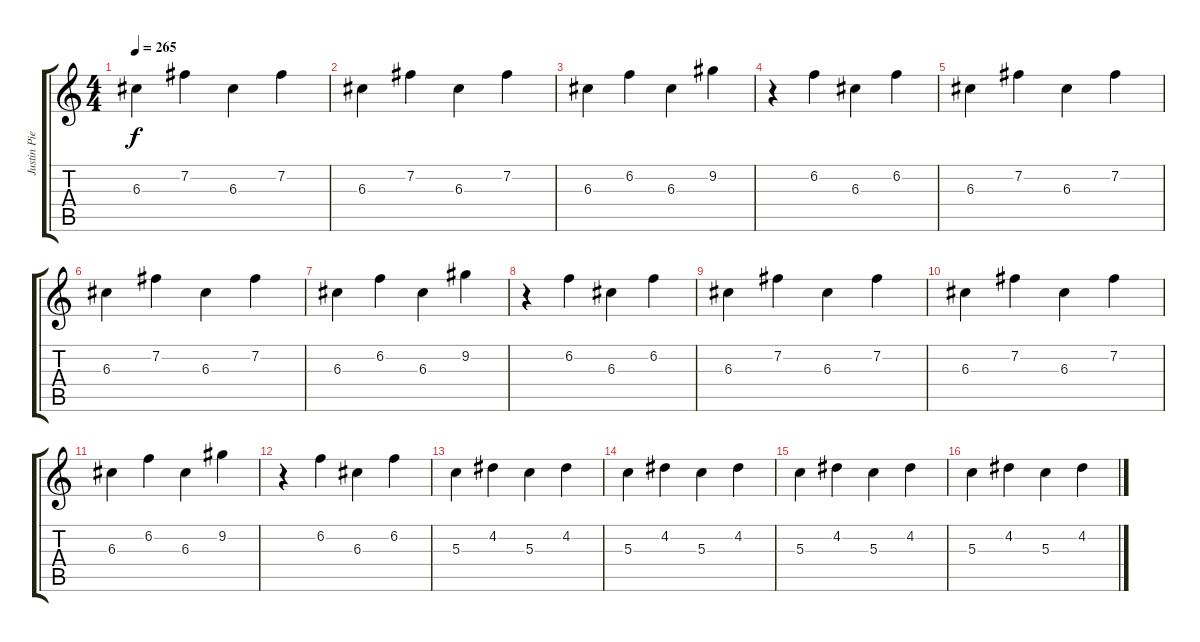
\track ("Justin Pierre Clean " "Justin Pie") {instrument electricguitarclean}
\staff {score tabs}
\tuning (E4 B3 G3 D3 A2 E2) {hide}
\ts (4 4)
\tempo 265
\clef g2
\ks c
6.3.4{dy f} 7.2.4 6.3.4 7.2.4 |
6.3.4 7.2.4 6.3.4 7.2.4 |
6.3.4 6.2.4 6.3.4 9.2.4 |
r.4 6.2.4 6.3.4 6.2.4 |
6.3.4 7.2.4 6.3.4 7.2.4 |
6.3.4 7.2.4 6.3.4 7.2.4 |
6.3.4 6.2.4 6.3.4 9.2.4 |
r.4 6.2.4 6.3.4 6.2.4 |
6.3.4 7.2.4 6.3.4 7.2.4 |
6.3.4 7.2.4 6.3.4 7.2.4 |
6.3.4 6.2.4 6.3.4 9.2.4 |
r.4 6.2.4 6.3.4 6.2.4 |
5.3.4 4.2.4 5.3.4 4.2.4 |
5.3.4 4.2.4 5.3.4 4.2.4 |
5.3.4 4.2.4 5.3.4 4.2.4 |
5.3.4 4.2.4 5.3.4 4.2.4
